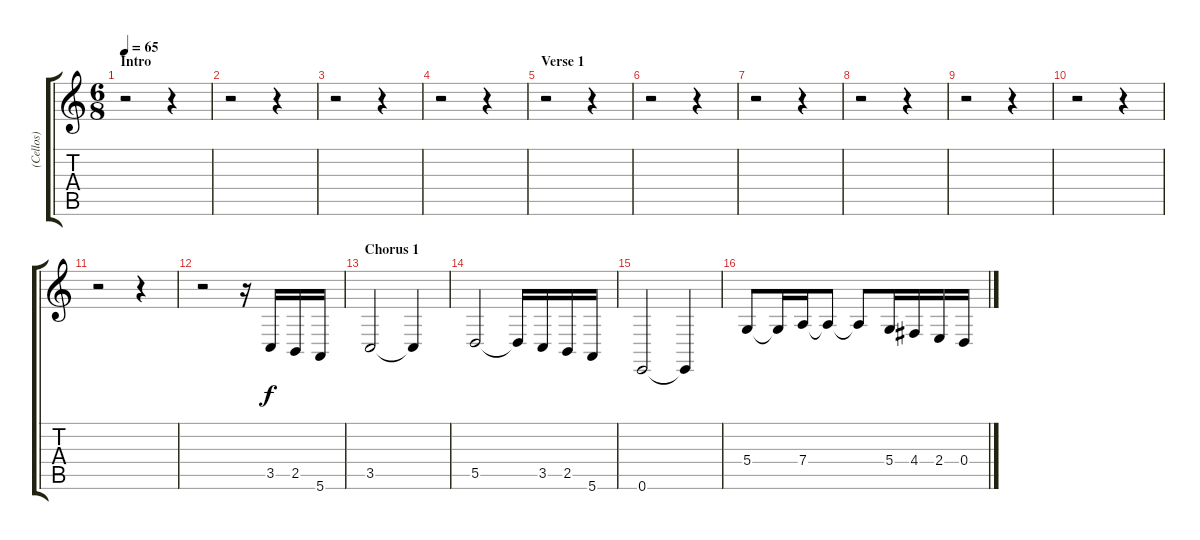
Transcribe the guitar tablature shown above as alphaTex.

\track ("(Cellos)" "(Cellos)") {instrument stringensemble1}
\staff {score tabs}
\tuning (E4 B3 G3 D3 A2 E2) {hide}
\ts (6 8)
\section ("" "Intro")
\tempo 65
\clef g2
\ks c
r.2{dy f instrument stringensemble1} r.4 |
r.2 r.4 |
r.2 r.4 |
r.2 r.4 |
\section ("" "Verse 1")
r.2 r.4 |
r.2 r.4 |
r.2 r.4 |
r.2 r.4 |
r.2 r.4 |
r.2 r.4 |
r.2 r.4 |
r.2 r.16 3.5.16 2.5.16 5.6.16 |
\section ("" "Chorus 1")
3.5.2 3.5{t}.4 |
5.5.2 5.5{t}.16 3.5.16 2.5.16 5.6.16 |
0.6.2 0.6{t}.4 |
5.4.8 5.4{t}.16 7.4.16 7.4{t}.8 7.4{t}.8 5.4.16 4.4.16 2.4.16 0.4.16
